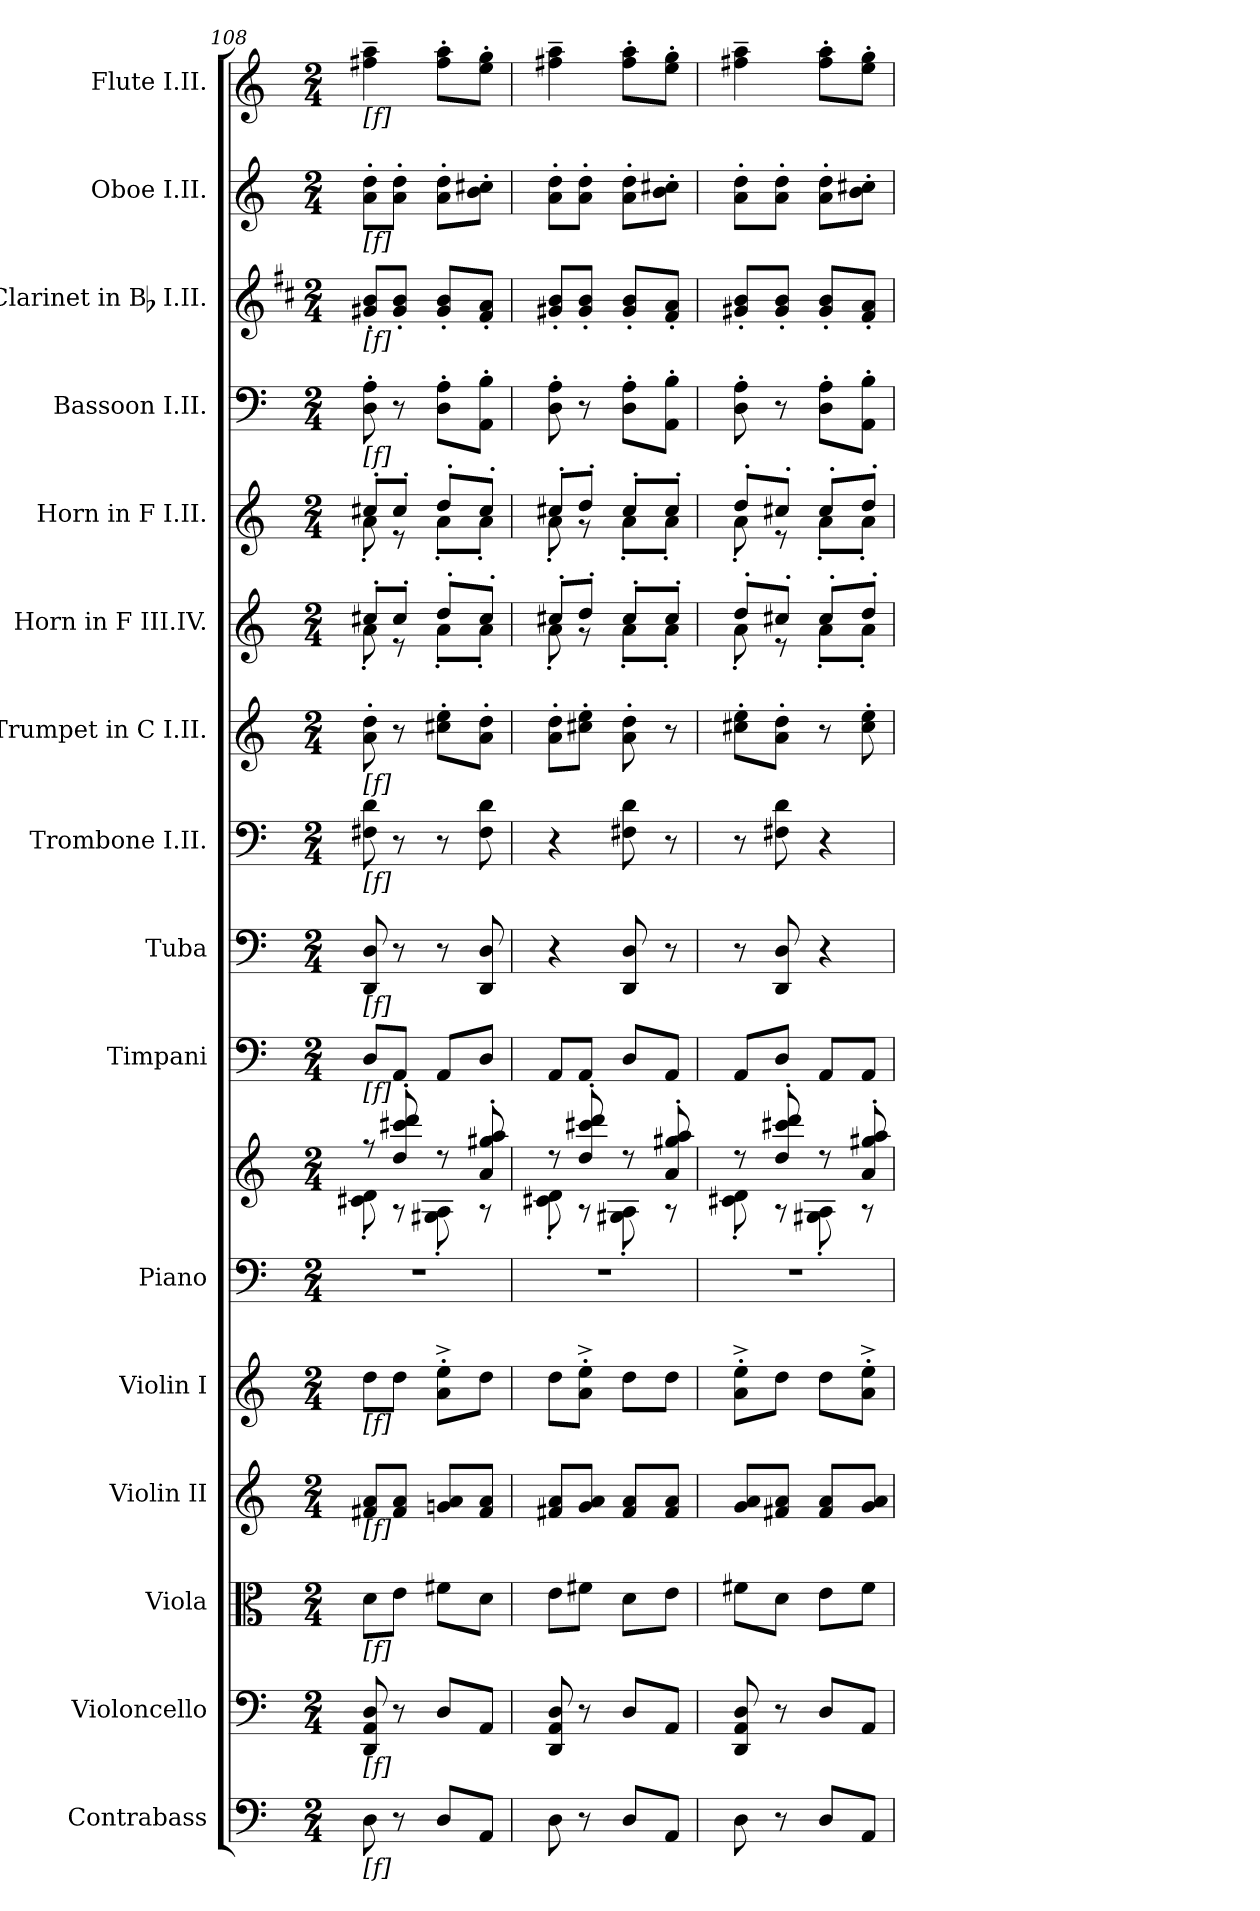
**kern	**kern	**kern	**kern	**kern	**kern	**kern	**kern	**kern	**kern	**kern	**kern	**kern	**kern	**kern	**kern	**kern
*part16	*part15	*part14	*part13	*part12	*part11	*part11	*part10	*part9	*part8	*part7	*part6	*part5	*part4	*part3	*part2	*part1
*staff17	*staff16	*staff15	*staff14	*staff13	*staff12	*staff11	*staff10	*staff9	*staff8	*staff7	*staff6	*staff5	*staff4	*staff3	*staff2	*staff1
*I"Contrabass	*I"Violoncello	*I"Viola	*I"Violin II	*I"Violin I	*I"Piano	*	*I"Timpani	*I"Tuba	*I"Trombone I.II.	*I"Trumpet in C I.II.	*I"Horn in F III.IV.	*I"Horn in F I.II.	*I"Bassoon I.II.	*I"Clarinet in Bb I.II.	*I"Oboe I.II.	*I"Flute I.II.
*I'Cb.	*I'Vc.	*I'Vla.	*I'Vln. II	*I'Vln. I	*I'Pno.	*	*I'Timp.	*I'Tba.	*I'Tbn.	*	*I'Hn.	*I'Hn.	*I'Bsn.	*I'Cl.	*I'Ob.	*I'Fl.
!!LO:PB:g=z
*clefF4	*clefF4	*clefC3	*clefG2	*clefG2	*clefF4	*clefG2	*clefF4	*clefF4	*clefF4	*clefG2	*clefG2	*clefG2	*clefF4	*clefG2	*clefG2	*clefG2
*ITrd7c12	*	*	*	*	*	*	*	*	*	*	*ITrd4c7	*ITrd4c7	*	*ITrd1c2	*	*
*k[]	*k[]	*k[]	*k[]	*k[]	*k[]	*k[]	*k[]	*k[]	*k[]	*k[]	*k[b-]	*k[b-]	*k[]	*k[]	*k[]	*k[]
*C:	*C:	*C:	*C:	*C:	*C:	*C:	*C:	*C:	*C:	*C:	*F:	*F:	*C:	*C:	*C:	*C:
*M2/4	*M2/4	*M2/4	*M2/4	*M2/4	*M2/4	*M2/4	*M2/4	*M2/4	*M2/4	*M2/4	*M2/4	*M2/4	*M2/4	*M2/4	*M2/4	*M2/4
*MM150	*MM150	*MM150	*MM150	*MM150	*MM150	*MM150	*MM150	*MM150	*MM150	*MM150	*MM150	*MM150	*MM150	*MM150	*MM150	*MM150
=108	=108	=108	=108	=108	=108	=108	=108	=108	=108	=108	=108	=108	=108	=108	=108	=108
!	!	!	!	!	!	!	!	!	!	!	!	!	!	!	!	!LO:TX:b:t=[f]
!	!	!	!	!	!	!	!	!	!	!	!	!	!	!	!LO:TX:b:t=[f]	!
!	!	!	!	!	!	!	!	!	!	!	!	!	!	!LO:TX:b:t=[f]	!	!
!	!	!	!	!	!	!	!	!	!	!	!	!	!LO:TX:b:t=[f]	!	!	!
!	!	!	!	!	!	!	!	!	!	!	!	!LO:TX:b:t=[f]	!	!	!	!
!	!	!	!	!	!	!	!	!	!	!	!LO:TX:b:t=[f]	!	!	!	!	!
!	!	!	!	!	!	!	!	!	!	!LO:TX:b:t=[f]	!	!	!	!	!	!
!	!	!	!	!	!	!	!	!	!LO:TX:b:t=[f]	!	!	!	!	!	!	!
!	!	!	!	!	!	!	!	!LO:TX:b:t=[f]	!	!	!	!	!	!	!	!
!	!	!	!	!	!	!	!LO:TX:b:t=[f]	!	!	!	!	!	!	!	!	!
!	!	!	!	!	!	!LO:TX:b:t=[ff]	!	!	!	!	!	!	!	!	!	!
!	!	!	!	!LO:TX:b:t=[f]	!	!	!	!	!	!	!	!	!	!	!	!
!	!	!	!LO:TX:b:t=[f]	!	!	!	!	!	!	!	!	!	!	!	!	!
!	!	!LO:TX:b:t=[f]	!	!	!	!	!	!	!	!	!	!	!	!	!	!
!	!LO:TX:b:t=[f]	!	!	!	!	!	!	!	!	!	!	!	!	!	!	!
!LO:TX:b:t=[f]	!	!	!	!	!	!	!	!	!	!	!	!	!	!	!	!
!	!	!	!	!	!LO:N:vis=1	!	!	!	!	!	!	!	!	!	!	!
*	*	*	*	*	*	*^	*	*	*	*	*^	*^	*	*	*	*
8DDi\	8DDi/ 8AAi 8Di	8di\L	8f#Xi/ 8aiL	8ddi\L	2r	8r	8c#Xi\' 8di'	8Di/L	8DDi/ 8Di	8F#Xi\ 8di	8ai\' 8ddi'	8f#X'i/L	8d'i\	8f#X'i/L	8d'i\	8Di\' 8Ai'	8f#Xi/' 8ai'L	8ai\' 8ddi'L	4ff#Xi\~ 4aai~
8r	8r	8ei\J	8f#i/ 8aiJ	8ddi\J	.	8ddi/' 8ccc#Xi' 8dddi'	8r	8AAi/J	8r	8r	8r	8f#'i/J	8r	8f#'i/J	8r	8r	8f#i/' 8ai'J	8ai\' 8ddi'J	.
8DDi/L	8Di/L	8f#Xi\L	8gni/ 8aiL	8ai\'^ 8eei'^L	.	8r	8G#Xi\' 8Ai'	8AAi/L	8r	8r	8cc#Xi\' 8eei'L	8g'i/L	8d'i\L	8g'i/L	8d'i\L	8Di\' 8Ai'L	8f#i/' 8ai'L	8ai\' 8ddi'L	8ff#i\' 8aai'L
8AAAi/J	8AAi/J	8di\J	8f#i/ 8aiJ	8ddi\J	.	8ai/' 8gg#Xi' 8aai'	8r	8Di/J	8DDi/ 8Di	8F#i\ 8di	8ai\' 8ddi'J	8f#'i/J	8d'i\J	8f#'i/J	8d'i\J	8AAi\' 8Bi'J	8ei/' 8gi'J	8bi\' 8cc#Xi'J	8eei\' 8ggi'J
=109	=109	=109	=109	=109	=109	=109	=109	=109	=109	=109	=109	=109	=109	=109	=109	=109	=109	=109	=109
!	!	!	!	!	!LO:N:vis=1	!	!	!	!	!	!	!	!	!	!	!	!	!	!
8DDi\	8DDi/ 8AAi 8Di	8ei\L	8f#Xi/ 8aiL	8ddi\L	2r	8r	8c#Xi\' 8di'	8AAi/L	4r	4r	8ai\' 8ddi'L	8f#X'i/L	8d'i\	8f#X'i/L	8d'i\	8Di\' 8Ai'	8f#Xi/' 8ai'L	8ai\' 8ddi'L	4ff#Xi\~ 4aai~
8r	8r	8f#Xi\J	8gi/ 8aiJ	8ai\'^ 8eei'^J	.	8ddi/' 8ccc#Xi' 8dddi'	8r	8AAi/J	.	.	8cc#Xi\' 8eei'J	8g'i/J	8r	8g'i/J	8r	8r	8f#i/' 8ai'J	8ai\' 8ddi'J	.
8DDi/L	8Di/L	8di\L	8f#i/ 8aiL	8ddi\L	.	8r	8G#Xi\' 8Ai'	8Di/L	8DDi/ 8Di	8F#Xi\ 8di	8ai\' 8ddi'	8f#'i/L	8d'i\L	8f#'i/L	8d'i\L	8Di\' 8Ai'L	8f#i/' 8ai'L	8ai\' 8ddi'L	8ff#i\' 8aai'L
8AAAi/J	8AAi/J	8ei\J	8f#i/ 8aiJ	8ddi\J	.	8ai/' 8gg#Xi' 8aai'	8r	8AAi/J	8r	8r	8r	8f#'i/J	8d'i\J	8f#'i/J	8d'i\J	8AAi\' 8Bi'J	8ei/' 8gi'J	8bi\' 8cc#Xi'J	8eei\' 8ggi'J
=110	=110	=110	=110	=110	=110	=110	=110	=110	=110	=110	=110	=110	=110	=110	=110	=110	=110	=110	=110
!	!	!	!	!	!LO:N:vis=1	!	!	!	!	!	!	!	!	!	!	!	!	!	!
8DDi\	8DDi/ 8AAi 8Di	8f#Xi\L	8gi/ 8aiL	8ai\'^ 8eei'^L	2r	8r	8c#Xi\' 8di'	8AAi/L	8r	8r	8cc#Xi\' 8eei'L	8g'i/L	8d'i\	8g'i/L	8d'i\	8Di\' 8Ai'	8f#Xi/' 8ai'L	8ai\' 8ddi'L	4ff#Xi\~ 4aai~
8r	8r	8di\J	8f#Xi/ 8aiJ	8ddi\J	.	8ddi/' 8ccc#Xi' 8dddi'	8r	8Di/J	8DDi/ 8Di	8F#Xi\ 8di	8ai\' 8ddi'J	8f#X'i/J	8r	8f#X'i/J	8r	8r	8f#i/' 8ai'J	8ai\' 8ddi'J	.
8DDi/L	8Di/L	8ei\L	8f#i/ 8aiL	8ddi\L	.	8r	8G#Xi\' 8Ai'	8AAi/L	4r	4r	8r	8f#'i/L	8d'i\L	8f#'i/L	8d'i\L	8Di\' 8Ai'L	8f#i/' 8ai'L	8ai\' 8ddi'L	8ff#i\' 8aai'L
8AAAi/J	8AAi/J	8f#i\J	8gi/ 8aiJ	8ai\'^ 8eei'^J	.	8ai/' 8gg#Xi' 8aai'	8r	8AAi/J	.	.	8cc#i\' 8eei'	8g'i/J	8d'i\J	8g'i/J	8d'i\J	8AAi\' 8Bi'J	8ei/' 8gi'J	8bi\' 8cc#Xi'J	8eei\' 8ggi'J
*	*	*	*	*	*	*	*	*	*	*	*	*v	*v	*	*	*	*	*	*
*	*	*	*	*	*	*v	*v	*	*	*	*	*	*v	*v	*	*	*	*
=	=	=	=	=	=	=	=	=	=	=	=	=	=	=	=	=
*-	*-	*-	*-	*-	*-	*-	*-	*-	*-	*-	*-	*-	*-	*-	*-	*-
